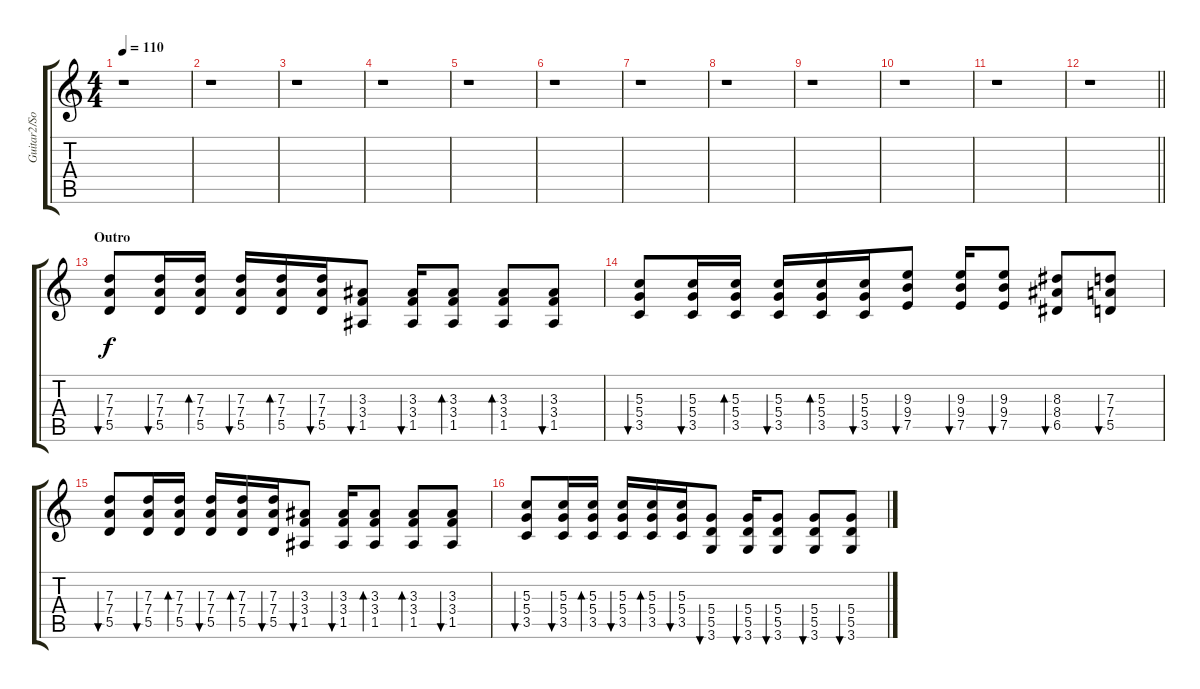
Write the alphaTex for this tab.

\track ("Guitar2/Solo" "Guitar2/So") {instrument overdrivenguitar}
\staff {score tabs}
\tuning (E4 B3 G3 D3 A2 E2) {hide}
\ts (4 4)
\tempo 110
\clef g2
\ks c
r.1{dy f} |
r.1 |
r.1 |
r.1 |
r.1 |
r.1 |
r.1 |
r.1 |
r.1 |
r.1 |
r.1 |
\barLineRight lightlight
r.1 |
\section ("" "Outro")
(7.3 7.4 5.5).8{bu 60 instrument acousticgrandpiano} (7.3 7.4 5.5).16{bu 60} (7.3 7.4 5.5).16{bd 60} (7.3 7.4 5.5).16{bu 60} (7.3 7.4 5.5).16{bd 60} (7.3 7.4 5.5).16{bu 60} (3.3 3.4 1.5).8{bu 60} (3.3 3.4 1.5).16{bu 60} (3.3 3.4 1.5).8{bd 60} (3.3 3.4 1.5).8{bd 60} (3.3 3.4 1.5).8{bu 60} |
(5.3 5.4 3.5).8{bu 60} (5.3 5.4 3.5).16{bu 60} (5.3 5.4 3.5).16{bd 60} (5.3 5.4 3.5).16{bu 60} (5.3 5.4 3.5).16{bd 60} (5.3 5.4 3.5).16{bu 60} (9.3 9.4 7.5).8{bu 60} (9.3 9.4 7.5).16{bu 60} (9.3 9.4 7.5).8{bu 60} (8.3 8.4 6.5).8{bu 60} (7.3 7.4 5.5).8{bu 60} |
(7.3 7.4 5.5).8{bu 60} (7.3 7.4 5.5).16{bu 60} (7.3 7.4 5.5).16{bd 60} (7.3 7.4 5.5).16{bu 60} (7.3 7.4 5.5).16{bd 60} (7.3 7.4 5.5).16{bu 60} (3.3 3.4 1.5).8{bu 60} (3.3 3.4 1.5).16{bu 60} (3.3 3.4 1.5).8{bd 60} (3.3 3.4 1.5).8{bd 60} (3.3 3.4 1.5).8{bu 60} |
(5.3 5.4 3.5).8{bu 60} (5.3 5.4 3.5).16{bu 60} (5.3 5.4 3.5).16{bd 60} (5.3 5.4 3.5).16{bu 60} (5.3 5.4 3.5).16{bd 60} (5.3 5.4 3.5).16{bu 60} (5.4 5.5 3.6).8{bu 60} (5.4 5.5 3.6).16{bu 60} (5.4 5.5 3.6).8{bu 60} (5.4 5.5 3.6).8{bu 60} (5.4 5.5 3.6).8{bu 60}
